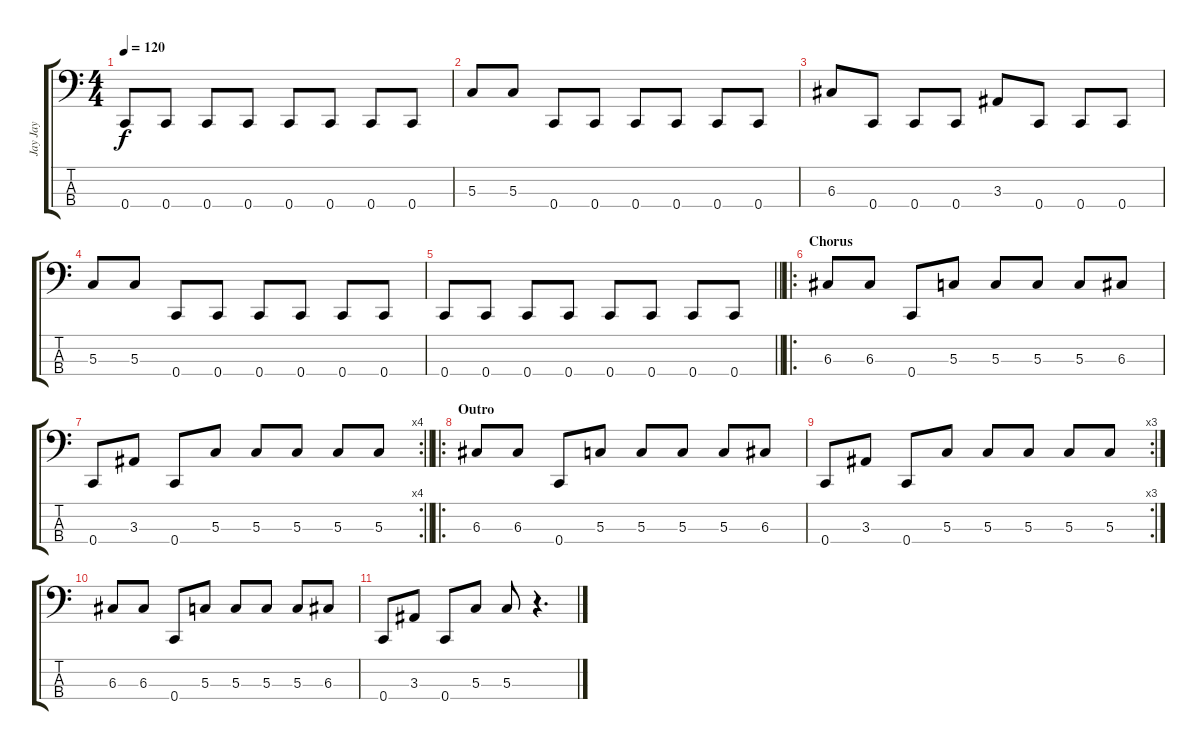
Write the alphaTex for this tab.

\track ("Jay Jay" "Jay Jay") {instrument electricbasspick}
\staff {score tabs}
\tuning (F2 C2 G1 C1) {hide}
\ts (4 4)
\tempo 120
\clef f4
\ks c
0.4.8{dy f} 0.4.8 0.4.8 0.4.8 0.4.8 0.4.8 0.4.8 0.4.8 |
5.3.8 5.3.8 0.4.8 0.4.8 0.4.8 0.4.8 0.4.8 0.4.8 |
6.3.8 0.4.8 0.4.8 0.4.8 3.3.8 0.4.8 0.4.8 0.4.8 |
5.3.8 5.3.8 0.4.8 0.4.8 0.4.8 0.4.8 0.4.8 0.4.8 |
\barLineRight lightlight
0.4.8 0.4.8 0.4.8 0.4.8 0.4.8 0.4.8 0.4.8 0.4.8 |
\ro
\section ("" "Chorus")
6.3.8 6.3.8 0.4.8 5.3.8 5.3.8 5.3.8 5.3.8 6.3.8 |
\rc 4
\barLineRight lightlight
0.4.8 3.3.8 0.4.8 5.3.8 5.3.8 5.3.8 5.3.8 5.3.8 |
\ro
\section ("" "Outro")
6.3.8 6.3.8 0.4.8 5.3.8 5.3.8 5.3.8 5.3.8 6.3.8 |
\rc 3
0.4.8 3.3.8 0.4.8 5.3.8 5.3.8 5.3.8 5.3.8 5.3.8 |
6.3.8 6.3.8 0.4.8 5.3.8 5.3.8 5.3.8 5.3.8 6.3.8 |
0.4.8 3.3.8 0.4.8 5.3.8 5.3.8 r.4{d}
